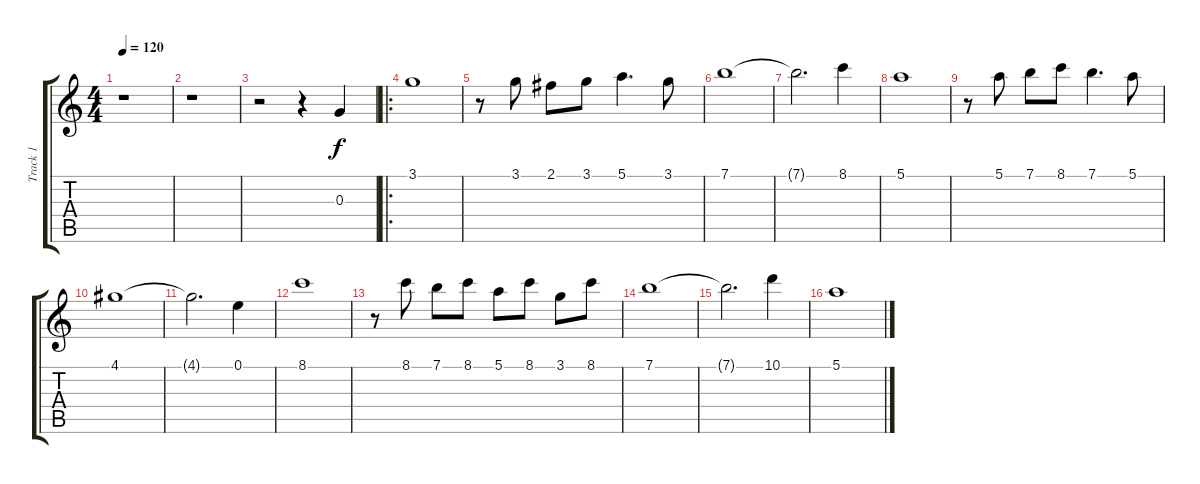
\track ("Track 1" "Track 1") {instrument acousticguitarnylon}
\staff {score tabs}
\tuning (E4 B3 G3 D3 A2 E2) {hide}
\ts (4 4)
\tempo 120
\clef g2
\ks c
r.1{dy f} |
r.1 |
r.2 r.4 0.3.4 |
\ro
3.1.1 |
r.8 3.1.8 2.1.8 3.1.8 5.1.4{d} 3.1.8 |
7.1.1 |
7.1{t}.2{d} 8.1.4 |
5.1.1 |
r.8 5.1.8 7.1.8 8.1.8 7.1.4{d} 5.1.8 |
4.1.1 |
4.1{t}.2{d} 0.1.4 |
8.1.1 |
r.8 8.1.8 7.1.8 8.1.8 5.1.8 8.1.8 3.1.8 8.1.8 |
7.1.1 |
7.1{t}.2{d} 10.1.4 |
5.1.1
